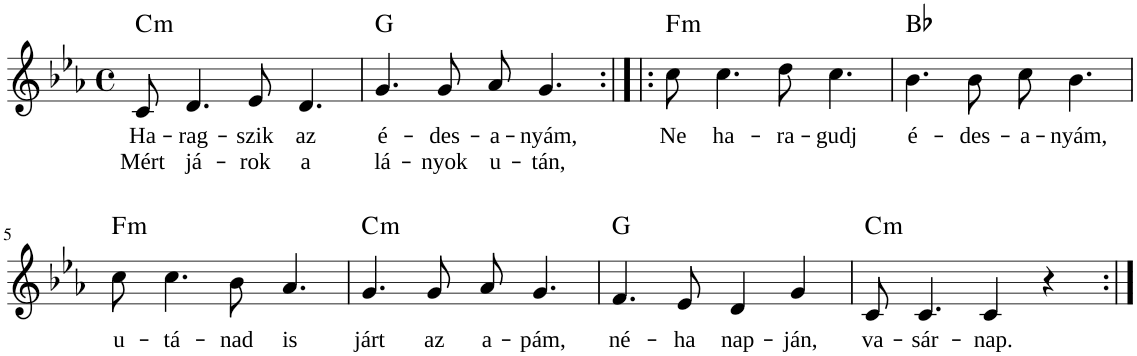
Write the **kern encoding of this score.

**kern	**text	**text	**harte
*part1	*part1	*part1	*part1
*staff1	*staff1	*staff1	*
*I"Piano	*	*	*
*I'Pno	*	*	*
*clefG2	*	*	*
*k[b-e-a-]	*	*	*
*M4/4	*	*	*
*met(c)	*	*	*
=1	=1	=1	=1
!	!LO:LY:b	!LO:LY:b	!LO:H:kt=m
8c/	Ha-	Mért	C:min
!	!LO:LY:b	!LO:LY:b	!
4.d/	-rag-	já-	.
!	!LO:LY:b	!LO:LY:b	!
8e-/	-szik	-rok	.
!	!LO:LY:b	!LO:LY:b	!
4.d/	az	a	.
=2	=2	=2	=2
!	!LO:LY:b	!LO:LY:b	!
4.g/	é-	lá-	G:maj
!	!LO:LY:b	!LO:LY:b	!
8g/	-des-	-nyok	.
!	!LO:LY:b	!LO:LY:b	!
8a-/	-a-	u-	.
!	!LO:LY:b	!LO:LY:b	!
4.g/	-nyám,	-tán,	.
=3:|!|:	=3:|!|:	=3:|!|:	=3:|!|:
!	!LO:LY:b	!	!LO:H:kt=m
8cc\	Ne	.	F:min
!	!LO:LY:b	!	!
4.cc\	ha-	.	.
!	!LO:LY:b	!	!
8dd\	-ra-	.	.
!	!LO:LY:b	!	!
4.cc\	-gudj	.	.
=4	=4	=4	=4
!	!LO:LY:b	!	!
4.b-\	é-	.	Bb:maj
!	!LO:LY:b	!	!
8b-\	-des-	.	.
!	!LO:LY:b	!	!
8cc\	-a-	.	.
!	!LO:LY:b	!	!
4.b-\	-nyám,	.	.
!!LO:LB:g=z
=5	=5	=5	=5
!	!LO:LY:b	!	!LO:H:kt=m
8cc\	u-	.	F:min
!	!LO:LY:b	!	!
4.cc\	-tá-	.	.
!	!LO:LY:b	!	!
8b-\	-nad	.	.
!	!LO:LY:b	!	!
4.a-/	is	.	.
=6	=6	=6	=6
!	!LO:LY:b	!	!LO:H:kt=m
4.g/	járt	.	C:min
!	!LO:LY:b	!	!
8g/	az	.	.
!	!LO:LY:b	!	!
8a-/	a-	.	.
!	!LO:LY:b	!	!
4.g/	-pám,	.	.
=7	=7	=7	=7
!	!LO:LY:b	!	!
4.f/	né-	.	G:maj
!	!LO:LY:b	!	!
8e-/	-ha	.	.
!	!LO:LY:b	!	!
4d/	nap-	.	.
!	!LO:LY:b	!	!
4g/	-ján,	.	.
=8	=8	=8	=8
!	!LO:LY:b	!	!LO:H:kt=m
8c/	va-	.	C:min
!	!LO:LY:b	!	!
4.c/	-sár-	.	.
!	!LO:LY:b	!	!
4c/	-nap.	.	.
4r	.	.	.
=:|!	=:|!	=:|!	=:|!
*-	*-	*-	*-
